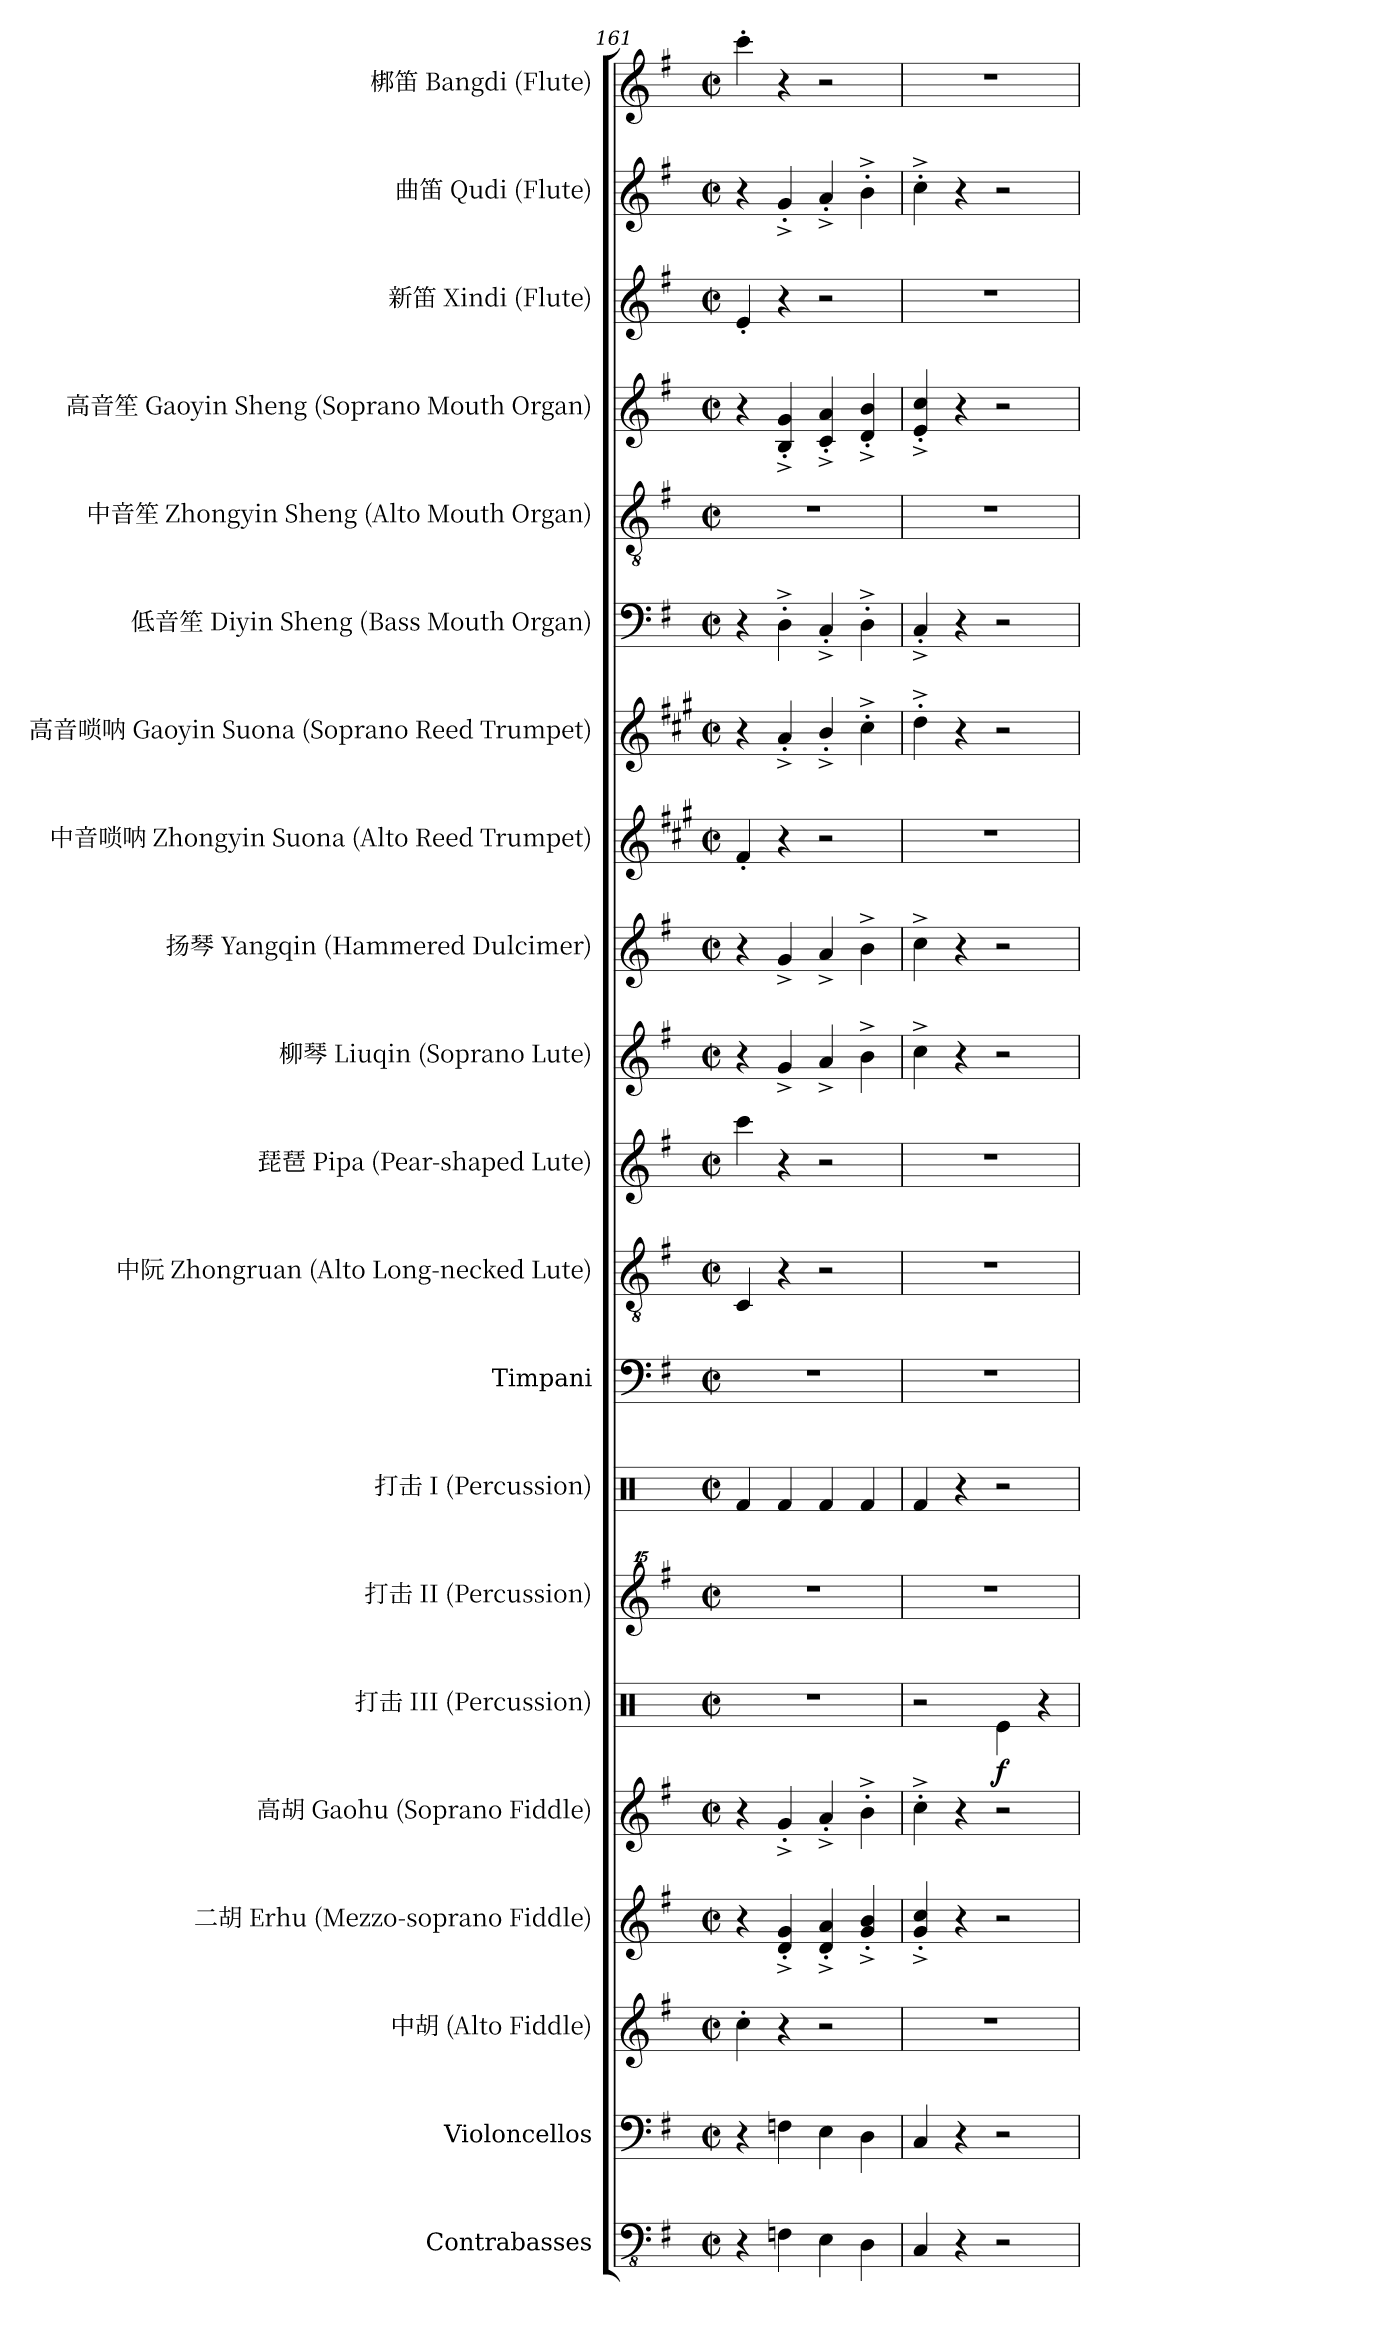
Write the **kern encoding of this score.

**kern	**kern	**kern	**kern	**kern	**kern	**dynam	**kern	**kern	**kern	**kern	**kern	**kern	**kern	**kern	**kern	**kern	**kern	**kern	**kern	**kern	**kern
*part21	*part20	*part19	*part18	*part17	*part16	*part16	*part15	*part14	*part13	*part12	*part11	*part10	*part9	*part8	*part7	*part6	*part5	*part4	*part3	*part2	*part1
*staff21	*staff20	*staff19	*staff18	*staff17	*staff16	*staff16	*staff15	*staff14	*staff13	*staff12	*staff11	*staff10	*staff9	*staff8	*staff7	*staff6	*staff5	*staff4	*staff3	*staff2	*staff1
*I"Contrabasses	*I"Violoncellos	*I"中胡 (Alto Fiddle)	*I"二胡 Erhu (Mezzo-soprano Fiddle)	*I"高胡 Gaohu (Soprano Fiddle)	*I"打击 III (Percussion)	*	*I"打击 II (Percussion)	*I"打击 I (Percussion)	*I"Timpani	*I"中阮 Zhongruan (Alto Long-necked Lute)	*I"琵琶 Pipa (Pear-shaped Lute)	*I"柳琴 Liuqin (Soprano Lute)	*I"扬琴 Yangqin  (Hammered Dulcimer)	*I"中音唢呐 Zhongyin Suona (Alto Reed Trumpet)	*I"高音唢呐 Gaoyin Suona (Soprano Reed Trumpet)	*I"低音笙 Diyin Sheng (Bass Mouth Organ)	*I"中音笙 Zhongyin Sheng (Alto Mouth Organ)	*I"高音笙 Gaoyin Sheng (Soprano Mouth Organ)	*I"新笛 Xindi (Flute)	*I"曲笛 Qudi (Flute)	*I"梆笛 Bangdi (Flute)
*I'Cbs.	*I'Vcs.	*	*	*	*I'打击 III	*	*I'打击 II	*I'打击 I	*I'Timp.	*	*	*	*	*	*	*	*	*	*	*	*
*clefFv4	*clefF4	*clefG2	*clefG2	*clefG2	*clefX	*	*clefG^^2	*clefX	*clefF4	*clefGv2	*clefG2	*clefG2	*clefG2	*clefG2	*clefG2	*clefF4	*clefGv2	*clefG2	*clefG2	*clefG2	*clefG2
*	*	*	*	*	*	*	*	*	*	*	*ITrd7c12	*	*	*ITrd1c2	*ITrd1c2	*	*	*	*	*	*
*k[f#]	*k[f#]	*k[f#]	*k[f#]	*k[f#]	*k[]	*	*k[f#]	*k[]	*k[f#]	*k[f#]	*k[f#]	*k[f#]	*k[f#]	*k[f#]	*k[f#]	*k[f#]	*k[f#]	*k[f#]	*k[f#]	*k[f#]	*k[f#]
*M2/2	*M2/2	*M2/2	*M2/2	*M2/2	*M2/2	*	*M2/2	*M2/2	*M2/2	*M2/2	*M2/2	*M2/2	*M2/2	*M2/2	*M2/2	*M2/2	*M2/2	*M2/2	*M2/2	*M2/2	*M2/2
*met(c|)	*met(c|)	*met(c|)	*met(c|)	*met(c|)	*met(c|)	*	*met(c|)	*met(c|)	*met(c|)	*met(c|)	*met(c|)	*met(c|)	*met(c|)	*met(c|)	*met(c|)	*met(c|)	*met(c|)	*met(c|)	*met(c|)	*met(c|)	*met(c|)
=161	=161	=161	=161	=161	=161	=161	=161	=161	=161	=161	=161	=161	=161	=161	=161	=161	=161	=161	=161	=161	=161
4r	4r	4cc'\	4r	4r	1r	.	1r	4Rf/	1r	4C/	4cc\	4r	4r	4e'/	4r	4r	1r	4r	4e'/	4r	4ccc'\
4FFn\	4Fn\	4r	4d/'^ 4g/'^	4g^'/	.	.	.	4Rf/	.	4r	4r	4g^/	4g^/	4r	4g^'/	4D'^\	.	4B/'^ 4g/'^	4r	4g'^/	4r
4EE\	4E\	2r	4d/^' 4a/^'	4a^'/	.	.	.	4Rf/	.	2r	2r	4a^/	4a^/	2r	4a^'/	4C'^/	.	4c/'^ 4a/'^	2r	4a'^/	2r
4DD\	4D\	.	4g/^' 4b/^'	4b^'\	.	.	.	4Rf/	.	.	.	4b^\	4b^\	.	4b^'\	4D'^\	.	4d/'^ 4b/'^	.	4b'^\	.
=162	=162	=162	=162	=162	=162	=162	=162	=162	=162	=162	=162	=162	=162	=162	=162	=162	=162	=162	=162	=162	=162
4CC/	4C/	1r	4g/^' 4cc/^'	4cc^'\	2r	.	1r	4Rf/	1r	1r	1r	4cc^\	4cc^\	1r	4cc^'\	4C'^/	1r	4e/'^ 4cc/'^	1r	4cc'^\	1r
4r	4r	.	4r	4r	.	.	.	4r	.	.	.	4r	4r	.	4r	4r	.	4r	.	4r	.
!	!	!	!	!	!	!LO:DY:b	!	!	!	!	!	!	!	!	!	!	!	!	!	!	!
2r	2r	.	2r	2r	4Re\	f	.	2r	.	.	.	2r	2r	.	2r	2r	.	2r	.	2r	.
.	.	.	.	.	4r	.	.	.	.	.	.	.	.	.	.	.	.	.	.	.	.
=	=	=	=	=	=	=	=	=	=	=	=	=	=	=	=	=	=	=	=	=	=
*-	*-	*-	*-	*-	*-	*-	*-	*-	*-	*-	*-	*-	*-	*-	*-	*-	*-	*-	*-	*-	*-
